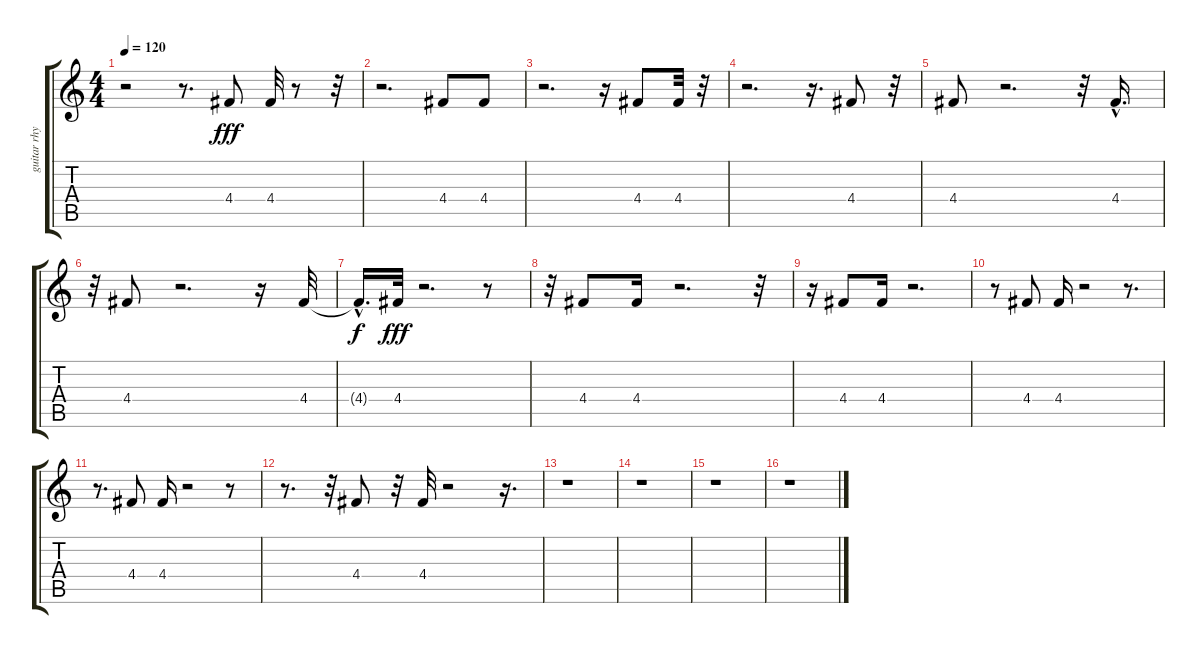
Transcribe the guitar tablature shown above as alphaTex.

\track ("guitar rhytm" "guitar rhy") {instrument acousticguitarsteel}
\staff {score tabs}
\tuning (E4 B3 G3 D3 A2 E2) {hide}
\ts (4 4)
\tempo 120
\clef g2
\ks c
r.2{dy fff} r.8{d} 4.4.8 4.4.32 r.8 r.32 |
r.2{d} 4.4.8 4.4.8 |
r.2{d} r.16 4.4.8 4.4.32 r.32 |
r.2{d} r.16{d} 4.4.8 r.32 |
4.4.8 r.2{d} r.32 4.4{hac}.16{d} |
r.32 4.4.8 r.2{d} r.16 4.4.32 |
4.4{hac t}.16{d dy f} 4.4.32{dy fff} r.2{d} r.8 |
r.32 4.4.8 4.4.16 r.2{d} r.32 |
r.16 4.4.8 4.4.16 r.2{d} |
r.8 4.4.8 4.4.16 r.2 r.8{d} |
r.8{d} 4.4.8 4.4.16 r.2 r.8 |
r.8{d} r.32 4.4.8 r.32 4.4.32 r.2 r.16{d} |
r.1 |
r.1 |
r.1 |
r.1
